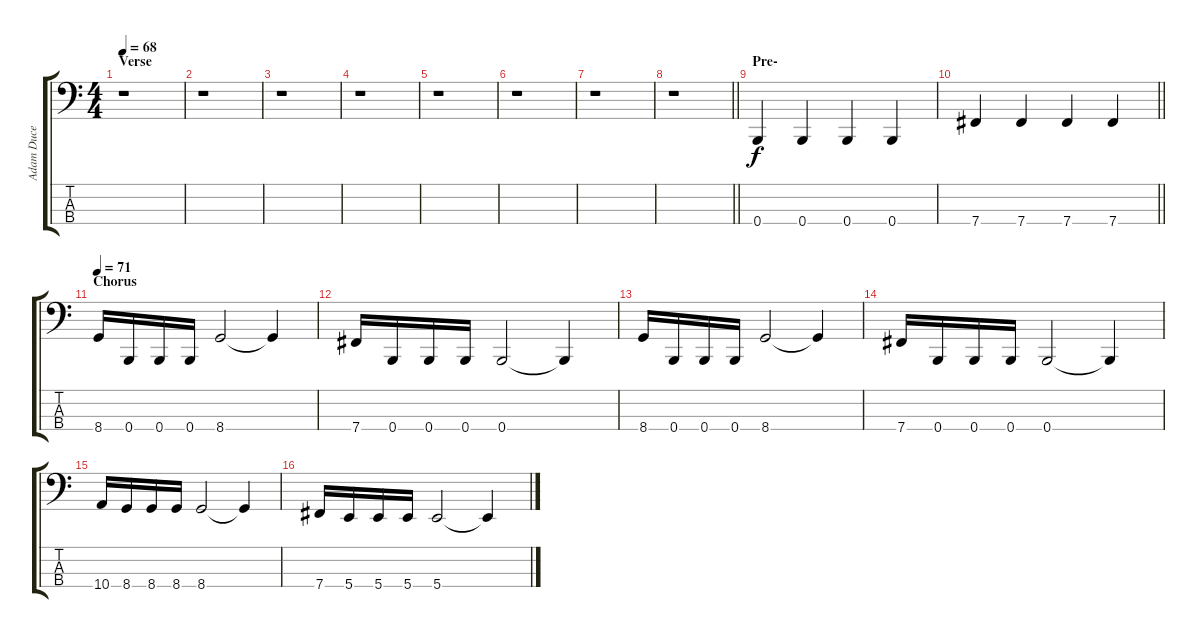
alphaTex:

\track ("Adam Duce  - Bass guitar" "Adam Duce ") {instrument electricbasspick}
\staff {score tabs}
\tuning (E2 B1 Gb1 B0) {hide}
\ts (4 4)
\section ("" "Verse")
\tempo 68
\clef f4
\ks c
r.1{dy f} |
r.1 |
r.1 |
r.1 |
r.1 |
r.1 |
r.1 |
\barLineRight lightlight
r.1 |
\section ("" "Pre-")
0.4.4 0.4.4 0.4.4 0.4.4 |
\barLineRight lightlight
7.4.4 7.4.4 7.4.4 7.4.4 |
\section ("" "Chorus")
\tempo 71
8.4.16 0.4.16 0.4.16 0.4.16 8.4.2 8.4{t}.4 |
7.4.16 0.4.16 0.4.16 0.4.16 0.4.2 0.4{t}.4 |
8.4.16 0.4.16 0.4.16 0.4.16 8.4.2 8.4{t}.4 |
7.4.16 0.4.16 0.4.16 0.4.16 0.4.2 0.4{t}.4 |
10.4.16 8.4.16 8.4.16 8.4.16 8.4.2 8.4{t}.4 |
7.4.16 5.4.16 5.4.16 5.4.16 5.4.2 5.4{t}.4
